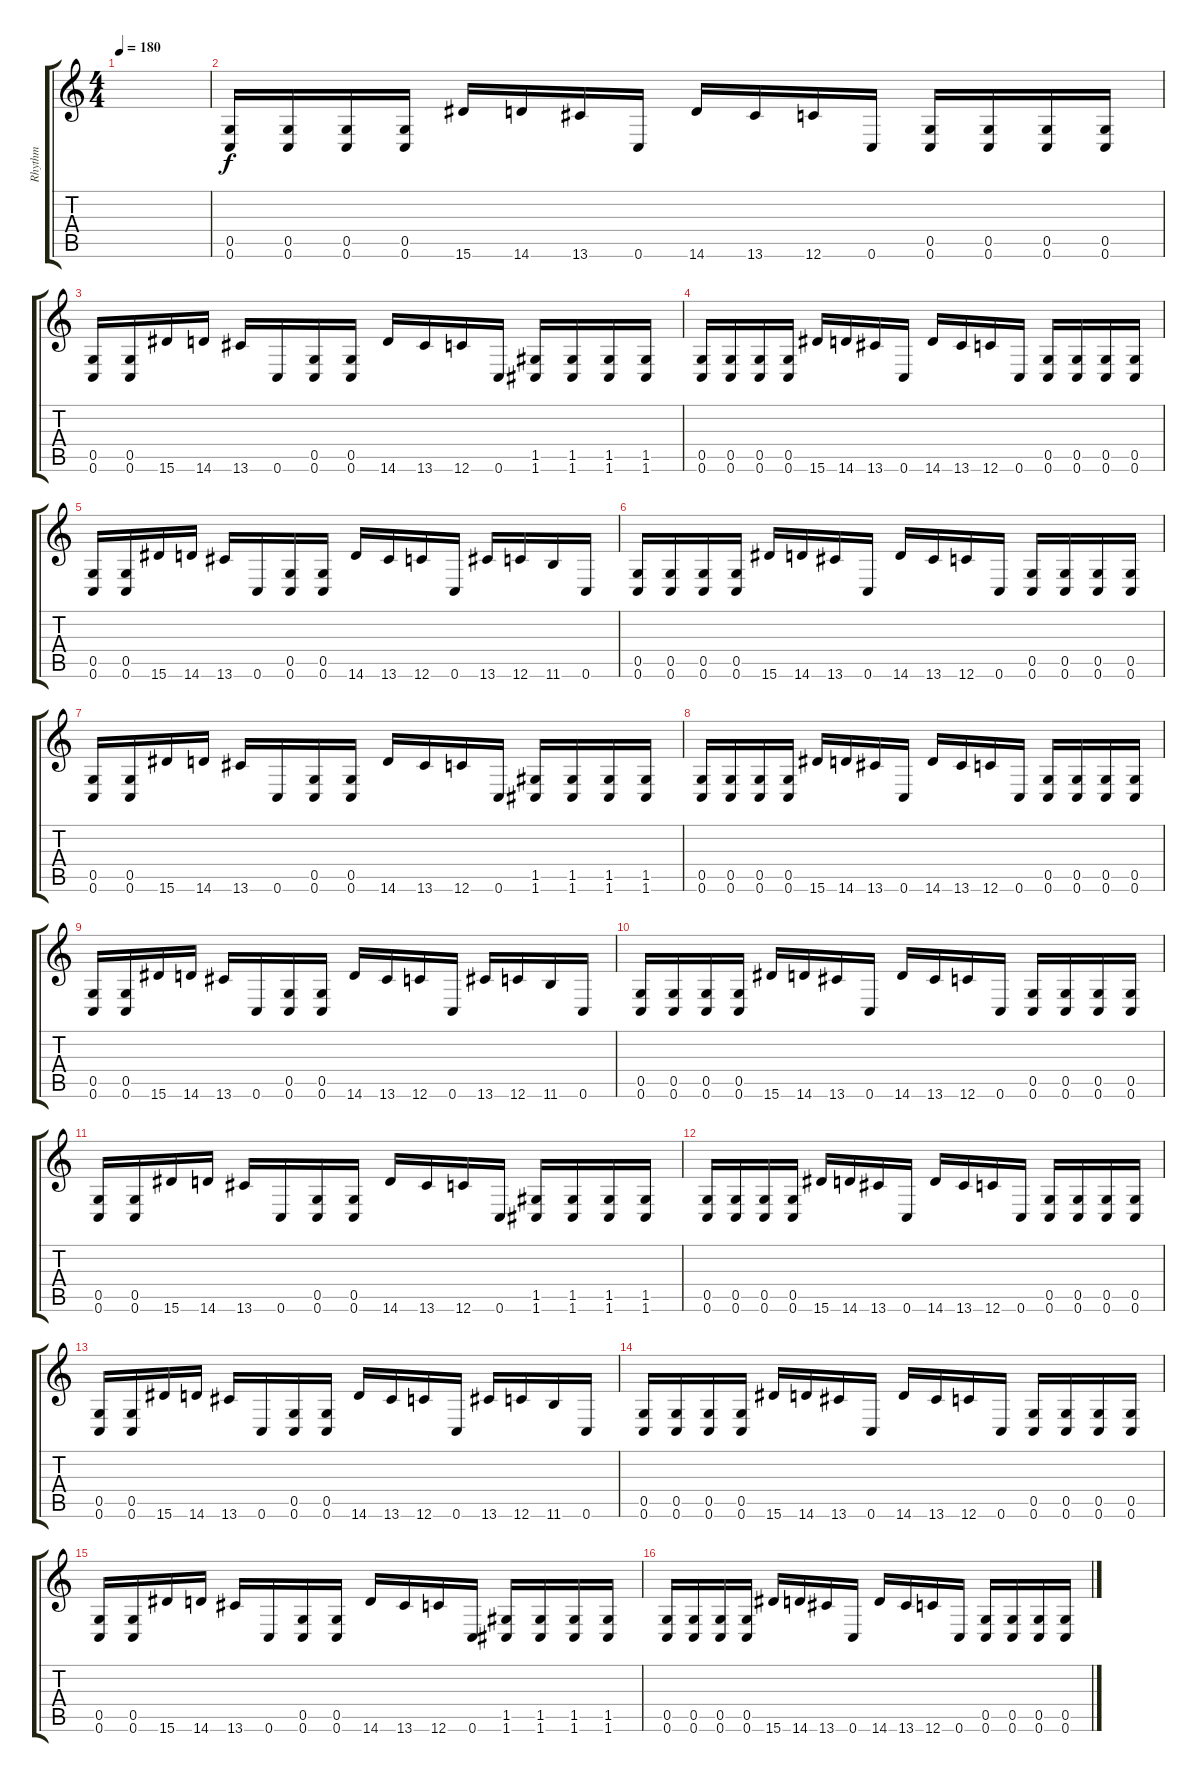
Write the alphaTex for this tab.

\track ("Rhythm" "Rhythm") {instrument overdrivenguitar}
\staff {score tabs}
\tuning (D4 A3 F3 C3 G2 C2) {hide}
\ts (4 4)
\tempo 180
\clef g2
\ks c
|
(0.5 0.6).16 (0.5 0.6).16 (0.5 0.6).16 (0.5 0.6).16 15.6.16 14.6.16 13.6.16 0.6.16 14.6.16 13.6.16 12.6.16 0.6.16 (0.5 0.6).16 (0.5 0.6).16 (0.5 0.6).16 (0.5 0.6).16 |
(0.5 0.6).16 (0.5 0.6).16 15.6.16 14.6.16 13.6.16 0.6.16 (0.5 0.6).16 (0.5 0.6).16 14.6.16 13.6.16 12.6.16 0.6.16 (1.5 1.6).16 (1.5 1.6).16 (1.5 1.6).16 (1.5 1.6).16 |
(0.5 0.6).16 (0.5 0.6).16 (0.5 0.6).16 (0.5 0.6).16 15.6.16 14.6.16 13.6.16 0.6.16 14.6.16 13.6.16 12.6.16 0.6.16 (0.5 0.6).16 (0.5 0.6).16 (0.5 0.6).16 (0.5 0.6).16 |
(0.5 0.6).16 (0.5 0.6).16 15.6.16 14.6.16 13.6.16 0.6.16 (0.5 0.6).16 (0.5 0.6).16 14.6.16 13.6.16 12.6.16 0.6.16 13.6.16 12.6.16 11.6.16 0.6.16 |
(0.5 0.6).16 (0.5 0.6).16 (0.5 0.6).16 (0.5 0.6).16 15.6.16 14.6.16 13.6.16 0.6.16 14.6.16 13.6.16 12.6.16 0.6.16 (0.5 0.6).16 (0.5 0.6).16 (0.5 0.6).16 (0.5 0.6).16 |
(0.5 0.6).16 (0.5 0.6).16 15.6.16 14.6.16 13.6.16 0.6.16 (0.5 0.6).16 (0.5 0.6).16 14.6.16 13.6.16 12.6.16 0.6.16 (1.5 1.6).16 (1.5 1.6).16 (1.5 1.6).16 (1.5 1.6).16 |
(0.5 0.6).16 (0.5 0.6).16 (0.5 0.6).16 (0.5 0.6).16 15.6.16 14.6.16 13.6.16 0.6.16 14.6.16 13.6.16 12.6.16 0.6.16 (0.5 0.6).16 (0.5 0.6).16 (0.5 0.6).16 (0.5 0.6).16 |
(0.5 0.6).16 (0.5 0.6).16 15.6.16 14.6.16 13.6.16 0.6.16 (0.5 0.6).16 (0.5 0.6).16 14.6.16 13.6.16 12.6.16 0.6.16 13.6.16 12.6.16 11.6.16 0.6.16 |
(0.5 0.6).16 (0.5 0.6).16 (0.5 0.6).16 (0.5 0.6).16 15.6.16 14.6.16 13.6.16 0.6.16 14.6.16 13.6.16 12.6.16 0.6.16 (0.5 0.6).16 (0.5 0.6).16 (0.5 0.6).16 (0.5 0.6).16 |
(0.5 0.6).16 (0.5 0.6).16 15.6.16 14.6.16 13.6.16 0.6.16 (0.5 0.6).16 (0.5 0.6).16 14.6.16 13.6.16 12.6.16 0.6.16 (1.5 1.6).16 (1.5 1.6).16 (1.5 1.6).16 (1.5 1.6).16 |
(0.5 0.6).16 (0.5 0.6).16 (0.5 0.6).16 (0.5 0.6).16 15.6.16 14.6.16 13.6.16 0.6.16 14.6.16 13.6.16 12.6.16 0.6.16 (0.5 0.6).16 (0.5 0.6).16 (0.5 0.6).16 (0.5 0.6).16 |
(0.5 0.6).16 (0.5 0.6).16 15.6.16 14.6.16 13.6.16 0.6.16 (0.5 0.6).16 (0.5 0.6).16 14.6.16 13.6.16 12.6.16 0.6.16 13.6.16 12.6.16 11.6.16 0.6.16 |
(0.5 0.6).16 (0.5 0.6).16 (0.5 0.6).16 (0.5 0.6).16 15.6.16 14.6.16 13.6.16 0.6.16 14.6.16 13.6.16 12.6.16 0.6.16 (0.5 0.6).16 (0.5 0.6).16 (0.5 0.6).16 (0.5 0.6).16 |
(0.5 0.6).16 (0.5 0.6).16 15.6.16 14.6.16 13.6.16 0.6.16 (0.5 0.6).16 (0.5 0.6).16 14.6.16 13.6.16 12.6.16 0.6.16 (1.5 1.6).16 (1.5 1.6).16 (1.5 1.6).16 (1.5 1.6).16 |
(0.5 0.6).16 (0.5 0.6).16 (0.5 0.6).16 (0.5 0.6).16 15.6.16 14.6.16 13.6.16 0.6.16 14.6.16 13.6.16 12.6.16 0.6.16 (0.5 0.6).16 (0.5 0.6).16 (0.5 0.6).16 (0.5 0.6).16
